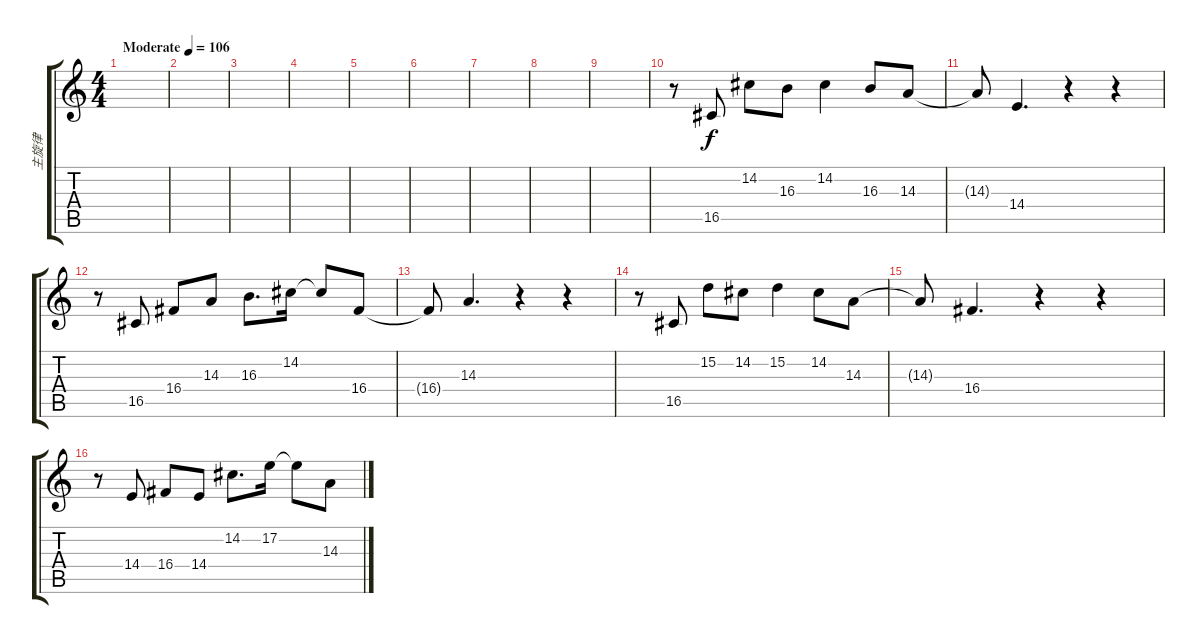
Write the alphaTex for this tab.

\track ("主旋律" "主旋律") {instrument panflute}
\staff {score tabs}
\tuning (E4 B3 G3 D3 A2 E2) {hide}
\ts (4 4)
\tempo (106 "Moderate")
\clef g2
\ks c
|
|
|
|
|
|
|
|
|
r.8 16.5.8 14.2.8 16.3.8 14.2.4 16.3.8 14.3.8 |
14.3{t}.8 14.4.4{d} r.4 r.4 |
r.8 16.5.8 16.4.8 14.3.8 16.3.8{d} 14.2.16 14.2{t}.8 16.4.8 |
16.4{t}.8 14.3.4{d} r.4 r.4 |
r.8 16.5.8 15.2.8 14.2.8 15.2.4 14.2.8 14.3.8 |
14.3{t}.8 16.4.4{d} r.4 r.4 |
r.8 14.4.8 16.4.8 14.4.8 14.2.8{d} 17.2.16 17.2{t}.8 14.3.8
